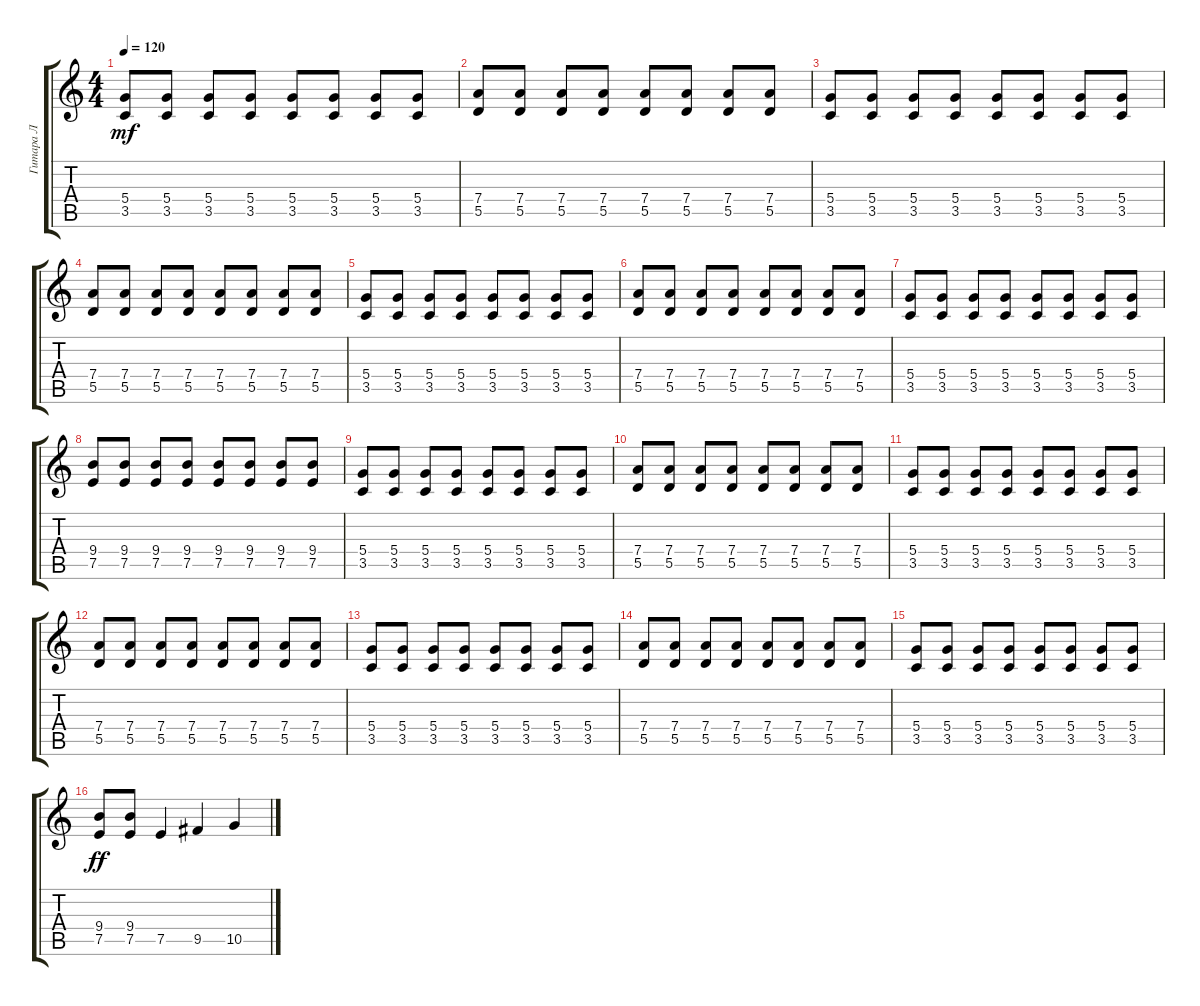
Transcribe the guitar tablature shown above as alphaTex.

\track ("Гитара Л" "Гитара Л") {instrument distortionguitar}
\staff {score tabs}
\tuning (E4 B3 G3 D3 A2 E2) {hide}
\ts (4 4)
\tempo 120
\clef g2
\ks c
(5.4 3.5).8{dy mf volume 12} (5.4 3.5).8 (5.4 3.5).8 (5.4 3.5).8 (5.4 3.5).8 (5.4 3.5).8 (5.4 3.5).8 (5.4 3.5).8 |
(7.4 5.5).8 (7.4 5.5).8 (7.4 5.5).8 (7.4 5.5).8 (7.4 5.5).8 (7.4 5.5).8 (7.4 5.5).8 (7.4 5.5).8 |
(5.4 3.5).8 (5.4 3.5).8 (5.4 3.5).8 (5.4 3.5).8 (5.4 3.5).8 (5.4 3.5).8 (5.4 3.5).8 (5.4 3.5).8 |
(7.4 5.5).8 (7.4 5.5).8 (7.4 5.5).8 (7.4 5.5).8 (7.4 5.5).8 (7.4 5.5).8 (7.4 5.5).8 (7.4 5.5).8 |
(5.4 3.5).8{volume 8} (5.4 3.5).8 (5.4 3.5).8 (5.4 3.5).8 (5.4 3.5).8 (5.4 3.5).8 (5.4 3.5).8 (5.4 3.5).8 |
(7.4 5.5).8 (7.4 5.5).8 (7.4 5.5).8 (7.4 5.5).8 (7.4 5.5).8 (7.4 5.5).8 (7.4 5.5).8 (7.4 5.5).8 |
(5.4 3.5).8 (5.4 3.5).8 (5.4 3.5).8 (5.4 3.5).8 (5.4 3.5).8 (5.4 3.5).8 (5.4 3.5).8 (5.4 3.5).8 |
(9.4 7.5).8 (9.4 7.5).8 (9.4 7.5).8 (9.4 7.5).8 (9.4 7.5).8 (9.4 7.5).8 (9.4 7.5).8 (9.4 7.5).8 |
(5.4 3.5).8{volume 4} (5.4 3.5).8 (5.4 3.5).8 (5.4 3.5).8 (5.4 3.5).8 (5.4 3.5).8 (5.4 3.5).8 (5.4 3.5).8 |
(7.4 5.5).8 (7.4 5.5).8 (7.4 5.5).8 (7.4 5.5).8 (7.4 5.5).8 (7.4 5.5).8 (7.4 5.5).8 (7.4 5.5).8 |
(5.4 3.5).8 (5.4 3.5).8 (5.4 3.5).8 (5.4 3.5).8 (5.4 3.5).8 (5.4 3.5).8 (5.4 3.5).8 (5.4 3.5).8 |
(7.4 5.5).8 (7.4 5.5).8 (7.4 5.5).8 (7.4 5.5).8 (7.4 5.5).8 (7.4 5.5).8 (7.4 5.5).8 (7.4 5.5).8 |
(5.4 3.5).8{volume 0} (5.4 3.5).8 (5.4 3.5).8 (5.4 3.5).8 (5.4 3.5).8 (5.4 3.5).8 (5.4 3.5).8 (5.4 3.5).8 |
(7.4 5.5).8 (7.4 5.5).8 (7.4 5.5).8 (7.4 5.5).8 (7.4 5.5).8 (7.4 5.5).8 (7.4 5.5).8 (7.4 5.5).8 |
(5.4 3.5).8 (5.4 3.5).8 (5.4 3.5).8 (5.4 3.5).8 (5.4 3.5).8 (5.4 3.5).8 (5.4 3.5).8 (5.4 3.5).8 |
(9.4 7.5).8{dy ff} (9.4 7.5).8 7.5.4 9.5.4 10.5.4
